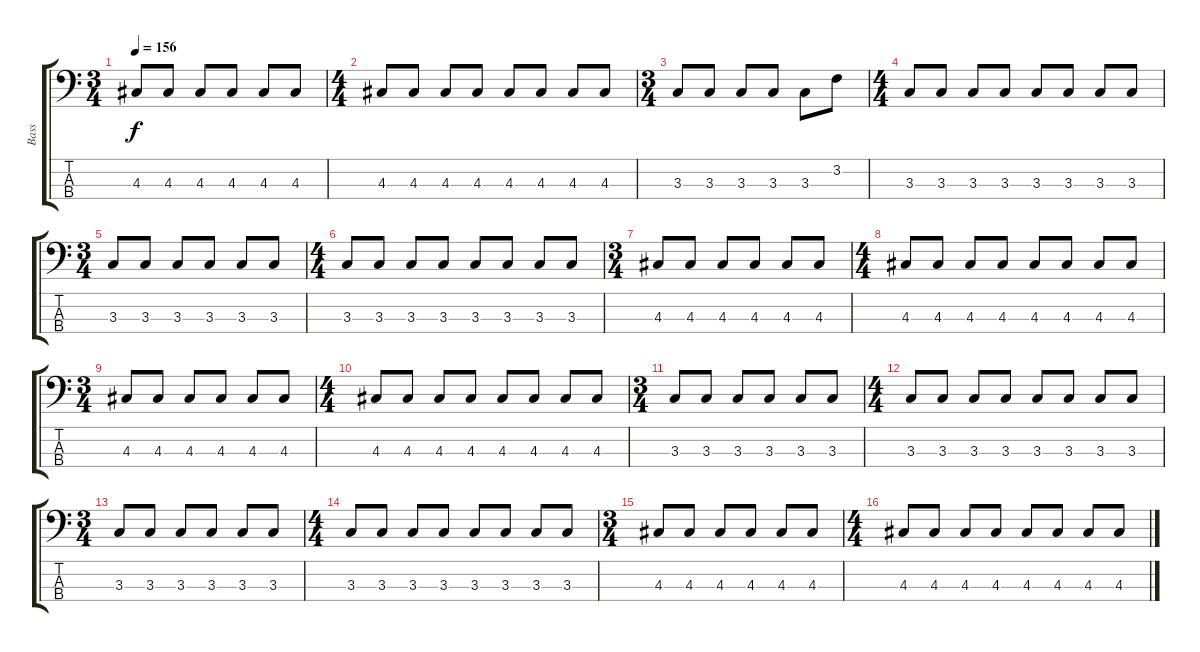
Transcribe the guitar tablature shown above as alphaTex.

\track ("Bass" "Bass") {instrument electricbassfinger}
\staff {score tabs}
\tuning (G2 D2 A1 E1) {hide}
\ts (3 4)
\tempo 156
\clef f4
\ks c
4.3.8{dy f} 4.3.8 4.3.8 4.3.8 4.3.8 4.3.8 |
\ts (4 4)
4.3.8 4.3.8 4.3.8 4.3.8 4.3.8 4.3.8 4.3.8 4.3.8 |
\ts (3 4)
3.3.8 3.3.8 3.3.8 3.3.8 3.3.8 3.2.8 |
\ts (4 4)
3.3.8 3.3.8 3.3.8 3.3.8 3.3.8 3.3.8 3.3.8 3.3.8 |
\ts (3 4)
3.3.8 3.3.8 3.3.8 3.3.8 3.3.8 3.3.8 |
\ts (4 4)
3.3.8 3.3.8 3.3.8 3.3.8 3.3.8 3.3.8 3.3.8 3.3.8 |
\ts (3 4)
4.3.8 4.3.8 4.3.8 4.3.8 4.3.8 4.3.8 |
\ts (4 4)
4.3.8 4.3.8 4.3.8 4.3.8 4.3.8 4.3.8 4.3.8 4.3.8 |
\ts (3 4)
4.3.8 4.3.8 4.3.8 4.3.8 4.3.8 4.3.8 |
\ts (4 4)
4.3.8 4.3.8 4.3.8 4.3.8 4.3.8 4.3.8 4.3.8 4.3.8 |
\ts (3 4)
3.3.8 3.3.8 3.3.8 3.3.8 3.3.8 3.3.8 |
\ts (4 4)
3.3.8 3.3.8 3.3.8 3.3.8 3.3.8 3.3.8 3.3.8 3.3.8 |
\ts (3 4)
3.3.8 3.3.8 3.3.8 3.3.8 3.3.8 3.3.8 |
\ts (4 4)
3.3.8 3.3.8 3.3.8 3.3.8 3.3.8 3.3.8 3.3.8 3.3.8 |
\ts (3 4)
4.3.8 4.3.8 4.3.8 4.3.8 4.3.8 4.3.8 |
\ts (4 4)
4.3.8 4.3.8 4.3.8 4.3.8 4.3.8 4.3.8 4.3.8 4.3.8
